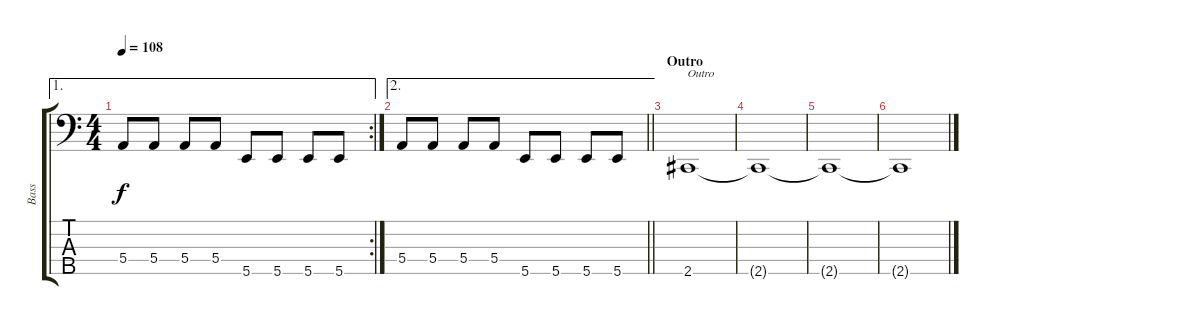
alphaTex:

\track ("Bass" "Bass") {instrument electricbassfinger}
\staff {score tabs}
\tuning (G2 D2 A1 E1 B0) {hide}
\ae 1
\rc 2
\ts (4 4)
\tempo 108
\clef f4
\ks c
5.4.8{dy f} 5.4.8 5.4.8 5.4.8 5.5.8 5.5.8 5.5.8 5.5.8 |
\ae 2
\barLineRight lightlight
5.4.8 5.4.8 5.4.8 5.4.8 5.5.8 5.5.8 5.5.8 5.5.8 |
\section ("" "Outro")
2.5.1{txt "Outro"} |
2.5{t}.1 |
2.5{t}.1 |
2.5{t}.1
